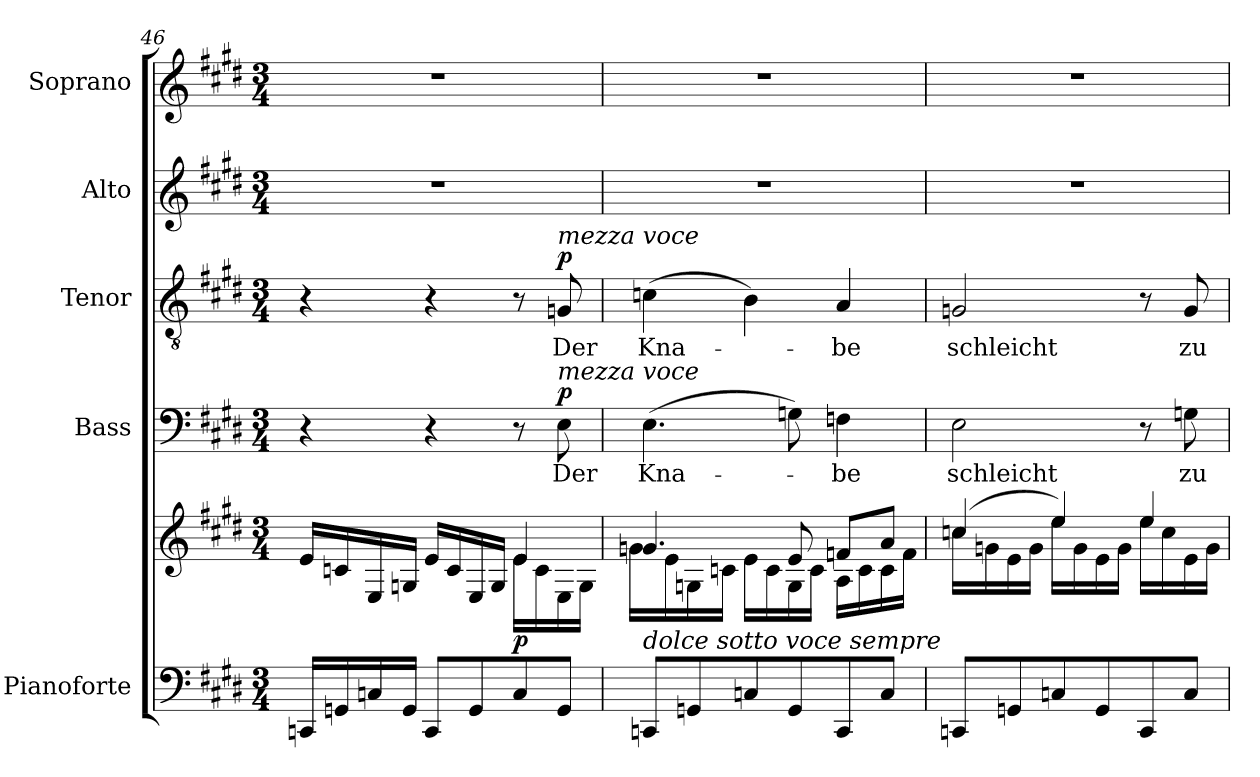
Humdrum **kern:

**kern	**kern	**dynam	**kern	**text	**dynam	**kern	**text	**dynam	**kern	**kern
*part5	*part5	*part5	*part4	*part4	*part4	*part3	*part3	*part3	*part2	*part1
*staff6	*staff5	*staff5/6	*staff4	*staff4	*staff4	*staff3	*staff3	*staff3	*staff2	*staff1
*I"Pianoforte	*	*	*I"Bass	*	*	*I"Tenor	*	*	*I"Alto	*I"Soprano
*I'Pno	*	*	*	*	*	*	*	*	*	*
*clefF4	*clefG2	*	*clefF4	*	*	*clefGv2	*	*	*clefG2	*clefG2
*k[f#c#g#d#]	*k[f#c#g#d#]	*	*k[f#c#g#d#]	*	*	*k[f#c#g#d#]	*	*	*k[f#c#g#d#]	*k[f#c#g#d#]
*M3/4	*M3/4	*	*M3/4	*	*	*M3/4	*	*	*M3/4	*M3/4
=46	=46	=46	=46	=46	=46	=46	=46	=46	=46	=46
*	*^	*	*	*	*	*	*	*	*	*
16CCn/LL	16e/LL	2ryy	.	4r	.	.	4r	.	.	2.r	2.r
16GGn/	16cn/	.	.	.	.	.	.	.	.	.	.
16Cn/	16E/	.	.	.	.	.	.	.	.	.	.
16GG/JJ	16Gn/JJ	.	.	.	.	.	.	.	.	.	.
8CC/L	16e/LL	.	.	4r	.	.	4r	.	.	.	.
.	16c/	.	.	.	.	.	.	.	.	.	.
8GG/	16E/	.	.	.	.	.	.	.	.	.	.
.	16G/JJ	.	.	.	.	.	.	.	.	.	.
!	!	!	!LO:DY:a=2	!	!	!	!	!	!	!	!
8C/	16e\LL	4e/	p	8r	.	.	8r	.	.	.	.
.	16c\	.	.	.	.	.	.	.	.	.	.
!	!	!	!	!	!	!	!LO:TX:a:i:t=mezza voce	!	!	!	!
!	!	!	!	!LO:TX:a:i:t=mezza voce	!	!	!	!	!	!	!
!	!	!	!	!	!LO:LY:b	!LO:DY:a	!	!LO:LY:b	!LO:DY:a	!	!
8GG/J	16E\	.	.	8E\	Der	p	8Gn/	Der	p	.	.
.	16G\JJ	.	.	.	.	.	.	.	.	.	.
=47	=47	=47	=47	=47	=47	=47	=47	=47	=47	=47	=47
!LO:TX:a:i:t=dolce sotto voce sempre	!	!	!	!	!	!	!	!	!	!	!
!	!	!LO:N:head=solid	!	!	!LO:LY:b	!	!	!LO:LY:b	!	!	!
8CCn/L	4.gn/	16g\LL	.	(4.E\	Kna-	.	(4cn\	Kna-	.	2.r	2.r
.	.	16e\	.	.	.	.	.	.	.	.	.
8GGn/	.	16Gn\	.	.	.	.	.	.	.	.	.
.	.	16cn\JJ	.	.	.	.	.	.	.	.	.
8Cn/	.	16e\LL	.	.	.	.	4B\)	.	.	.	.
.	.	16c\	.	.	.	.	.	.	.	.	.
8GG/	8e/	16G\	.	8Gn\)	.	.	.	.	.	.	.
.	.	16c\JJ	.	.	.	.	.	.	.	.	.
!	!	!	!	!	!LO:LY:b	!	!	!LO:LY:b	!	!	!
8CC/	8fn/L	16A\LL	.	4Fn\	-be	.	4A/	-be	.	.	.
.	.	16c\	.	.	.	.	.	.	.	.	.
8C/J	8a/J	16c\	.	.	.	.	.	.	.	.	.
.	.	16f\JJ	.	.	.	.	.	.	.	.	.
!!LO:LB:g=z
=48	=48	=48	=48	=48	=48	=48	=48	=48	=48	=48	=48
!	!	!	!	!	!LO:LY:b	!	!	!LO:LY:b	!	!	!
8CCn/L	(4ccn/	16cc\LL	.	2E\	schleicht	.	2Gn/	schleicht	.	2.r	2.r
.	.	16gn\	.	.	.	.	.	.	.	.	.
8GGn/	.	16e\	.	.	.	.	.	.	.	.	.
.	.	16g\JJ	.	.	.	.	.	.	.	.	.
8Cn/	4ee/)	16ee\LL	.	.	.	.	.	.	.	.	.
.	.	16g\	.	.	.	.	.	.	.	.	.
8GG/	.	16e\	.	.	.	.	.	.	.	.	.
.	.	16g\JJ	.	.	.	.	.	.	.	.	.
8CC/	4ee/	16ee\LL	.	8r	.	.	8r	.	.	.	.
.	.	16cc\	.	.	.	.	.	.	.	.	.
!	!	!	!	!	!LO:LY:b	!	!	!LO:LY:b	!	!	!
8C/J	.	16e\	.	8Gn\	zu	.	8G/	zu	.	.	.
.	.	16g\JJ	.	.	.	.	.	.	.	.	.
*	*v	*v	*	*	*	*	*	*	*	*	*
=	=	=	=	=	=	=	=	=	=	=
*-	*-	*-	*-	*-	*-	*-	*-	*-	*-	*-
